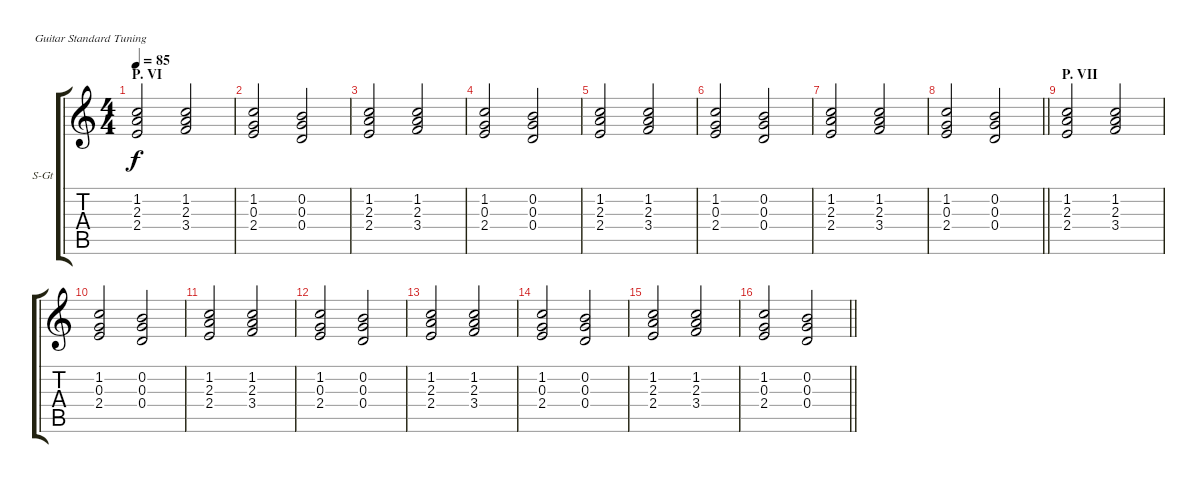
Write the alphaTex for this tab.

\bracketExtendMode groupsimilarinstruments
\firstSystemTrackNameOrientation horizontal
\otherSystemsTrackNameOrientation horizontal
\track ("Keyboard [Strings]" "S-Gt") {instrument stringensemble1}
\staff {score tabs}
\tuning (E4 B3 G3 D3 A2 E2)
\displaytranspose 12
\ts (4 4)
\section ("" "P. VI")
\tempo 85
\clef g2
\ks c
(1.2 2.3 2.4).2{dy f} (1.2 2.3 3.4).2 |
(1.2 0.3 2.4).2 (0.2 0.3 0.4).2 |
(1.2 2.3 2.4).2 (1.2 2.3 3.4).2 |
(1.2 0.3 2.4).2 (0.2 0.3 0.4).2 |
(1.2 2.3 2.4).2 (1.2 2.3 3.4).2 |
(1.2 0.3 2.4).2 (0.2 0.3 0.4).2 |
(1.2 2.3 2.4).2 (1.2 2.3 3.4).2 |
\barLineRight lightlight
(1.2 0.3 2.4).2 (0.2 0.3 0.4).2 |
\section ("" "P. VII")
(1.2 2.3 2.4).2 (1.2 2.3 3.4).2 |
(1.2 0.3 2.4).2 (0.2 0.3 0.4).2 |
(1.2 2.3 2.4).2 (1.2 2.3 3.4).2 |
(1.2 0.3 2.4).2 (0.2 0.3 0.4).2 |
(1.2 2.3 2.4).2 (1.2 2.3 3.4).2 |
(1.2 0.3 2.4).2 (0.2 0.3 0.4).2 |
(1.2 2.3 2.4).2 (1.2 2.3 3.4).2 |
\barLineRight lightlight
(1.2 0.3 2.4).2 (0.2 0.3 0.4).2
